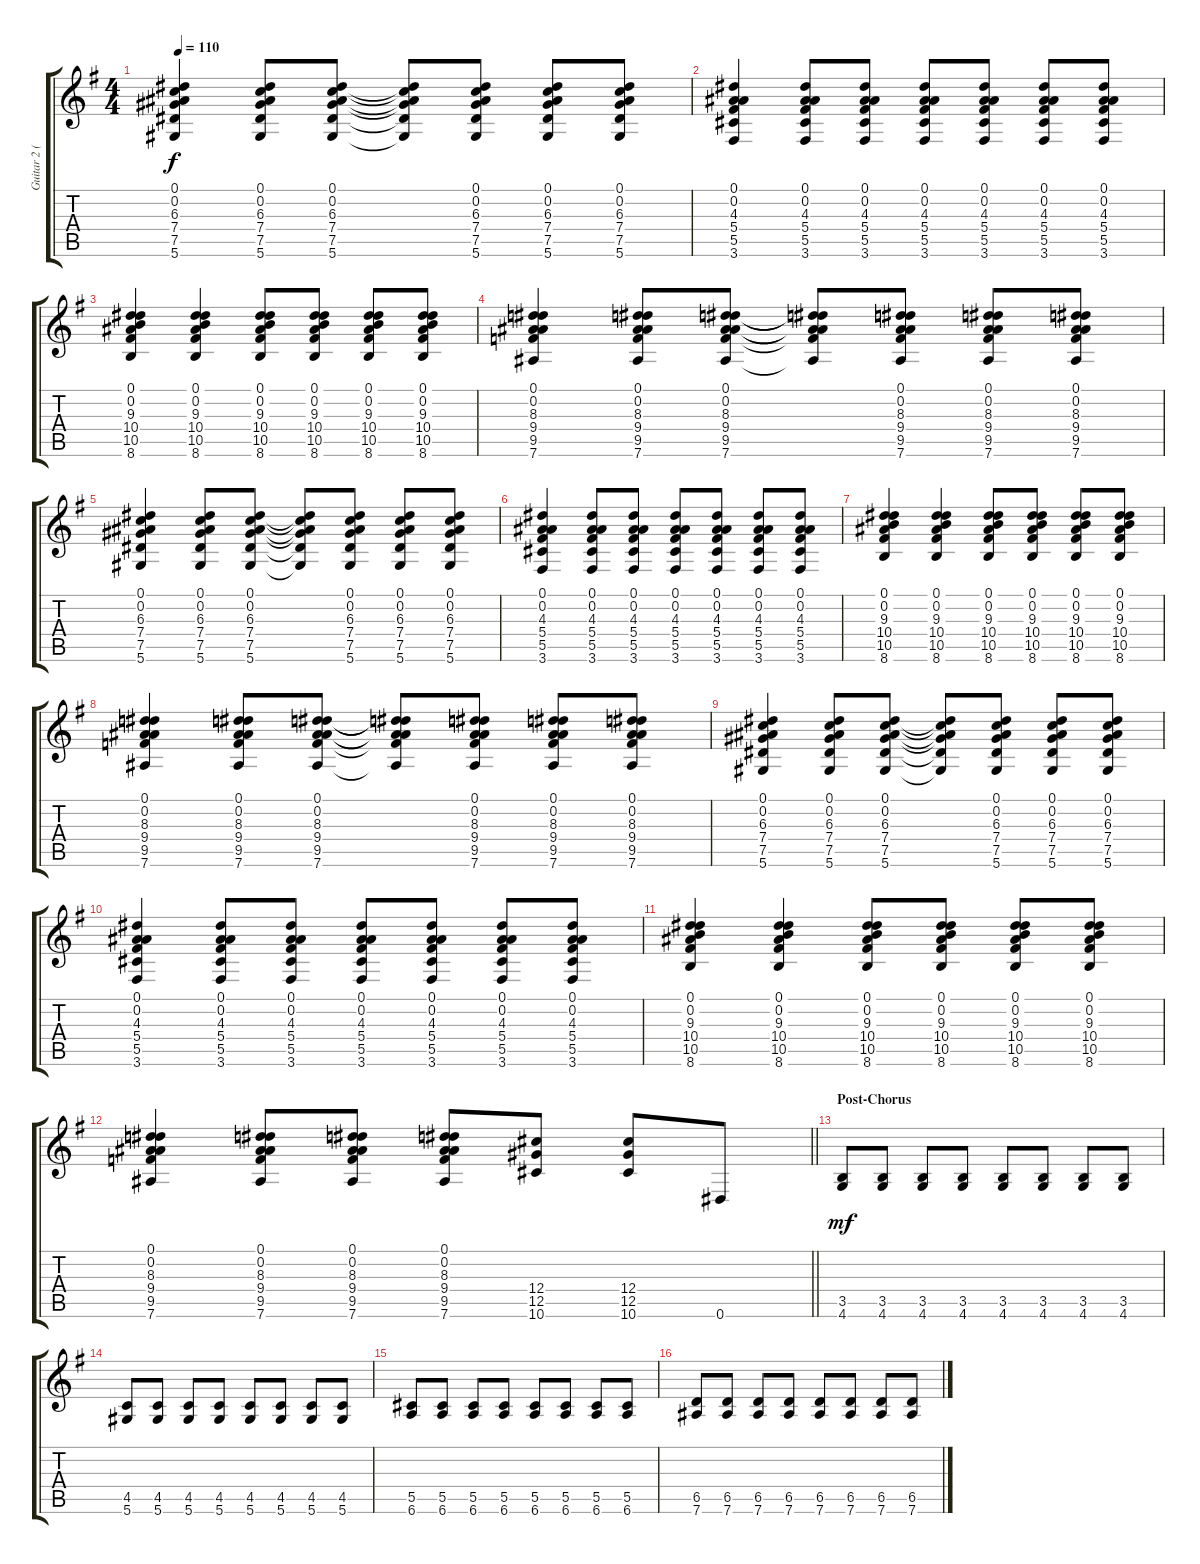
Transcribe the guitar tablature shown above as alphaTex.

\track ("Guitar 2 (Scott)" "Guitar 2 (") {instrument acousticguitarsteel}
\staff {score tabs}
\tuning (Eb4 Bb3 Gb3 Db3 Ab2 Eb2) {hide}
\ts (4 4)
\tempo 110
\clef g2
\ks g
(0.1 0.2 6.3 7.4 7.5 5.6).4{dy f} (0.1 0.2 6.3 7.4 7.5 5.6).8 (0.1 0.2 6.3 7.4 7.5 5.6).8 (0.1{t} 0.2{t} 6.3{t} 7.4{t} 7.5{t} 5.6{t}).8 (0.1 0.2 6.3 7.4 7.5 5.6).8 (0.1 0.2 6.3 7.4 7.5 5.6).8 (0.1 0.2 6.3 7.4 7.5 5.6).8 |
(0.1 0.2 4.3 5.4 5.5 3.6).4 (0.1 0.2 4.3 5.4 5.5 3.6).8 (0.1 0.2 4.3 5.4 5.5 3.6).8 (0.1 0.2 4.3 5.4 5.5 3.6).8 (0.1 0.2 4.3 5.4 5.5 3.6).8 (0.1 0.2 4.3 5.4 5.5 3.6).8 (0.1 0.2 4.3 5.4 5.5 3.6).8 |
(0.1 0.2 9.3 10.4 10.5 8.6).4 (0.1 0.2 9.3 10.4 10.5 8.6).4 (0.1 0.2 9.3 10.4 10.5 8.6).8 (0.1 0.2 9.3 10.4 10.5 8.6).8 (0.1 0.2 9.3 10.4 10.5 8.6).8 (0.1 0.2 9.3 10.4 10.5 8.6).8 |
(0.1 0.2 8.3 9.4 9.5 7.6).4 (0.1 0.2 8.3 9.4 9.5 7.6).8 (0.1 0.2 8.3 9.4 9.5 7.6).8 (0.1{t} 0.2{t} 8.3{t} 9.4{t} 9.5{t} 7.6{t}).8 (0.1 0.2 8.3 9.4 9.5 7.6).8 (0.1 0.2 8.3 9.4 9.5 7.6).8 (0.1 0.2 8.3 9.4 9.5 7.6).8 |
(0.1 0.2 6.3 7.4 7.5 5.6).4 (0.1 0.2 6.3 7.4 7.5 5.6).8 (0.1 0.2 6.3 7.4 7.5 5.6).8 (0.1{t} 0.2{t} 6.3{t} 7.4{t} 7.5{t} 5.6{t}).8 (0.1 0.2 6.3 7.4 7.5 5.6).8 (0.1 0.2 6.3 7.4 7.5 5.6).8 (0.1 0.2 6.3 7.4 7.5 5.6).8 |
(0.1 0.2 4.3 5.4 5.5 3.6).4 (0.1 0.2 4.3 5.4 5.5 3.6).8 (0.1 0.2 4.3 5.4 5.5 3.6).8 (0.1 0.2 4.3 5.4 5.5 3.6).8 (0.1 0.2 4.3 5.4 5.5 3.6).8 (0.1 0.2 4.3 5.4 5.5 3.6).8 (0.1 0.2 4.3 5.4 5.5 3.6).8 |
(0.1 0.2 9.3 10.4 10.5 8.6).4 (0.1 0.2 9.3 10.4 10.5 8.6).4 (0.1 0.2 9.3 10.4 10.5 8.6).8 (0.1 0.2 9.3 10.4 10.5 8.6).8 (0.1 0.2 9.3 10.4 10.5 8.6).8 (0.1 0.2 9.3 10.4 10.5 8.6).8 |
(0.1 0.2 8.3 9.4 9.5 7.6).4 (0.1 0.2 8.3 9.4 9.5 7.6).8 (0.1 0.2 8.3 9.4 9.5 7.6).8 (0.1{t} 0.2{t} 8.3{t} 9.4{t} 9.5{t} 7.6{t}).8 (0.1 0.2 8.3 9.4 9.5 7.6).8 (0.1 0.2 8.3 9.4 9.5 7.6).8 (0.1 0.2 8.3 9.4 9.5 7.6).8 |
(0.1 0.2 6.3 7.4 7.5 5.6).4 (0.1 0.2 6.3 7.4 7.5 5.6).8 (0.1 0.2 6.3 7.4 7.5 5.6).8 (0.1{t} 0.2{t} 6.3{t} 7.4{t} 7.5{t} 5.6{t}).8 (0.1 0.2 6.3 7.4 7.5 5.6).8 (0.1 0.2 6.3 7.4 7.5 5.6).8 (0.1 0.2 6.3 7.4 7.5 5.6).8 |
(0.1 0.2 4.3 5.4 5.5 3.6).4 (0.1 0.2 4.3 5.4 5.5 3.6).8 (0.1 0.2 4.3 5.4 5.5 3.6).8 (0.1 0.2 4.3 5.4 5.5 3.6).8 (0.1 0.2 4.3 5.4 5.5 3.6).8 (0.1 0.2 4.3 5.4 5.5 3.6).8 (0.1 0.2 4.3 5.4 5.5 3.6).8 |
(0.1 0.2 9.3 10.4 10.5 8.6).4 (0.1 0.2 9.3 10.4 10.5 8.6).4 (0.1 0.2 9.3 10.4 10.5 8.6).8 (0.1 0.2 9.3 10.4 10.5 8.6).8 (0.1 0.2 9.3 10.4 10.5 8.6).8 (0.1 0.2 9.3 10.4 10.5 8.6).8 |
\barLineRight lightlight
(0.1 0.2 8.3 9.4 9.5 7.6).4 (0.1 0.2 8.3 9.4 9.5 7.6).8 (0.1 0.2 8.3 9.4 9.5 7.6).8 (0.1 0.2 8.3 9.4 9.5 7.6).8 (12.4 12.5 10.6).8 (12.4 12.5 10.6).8 0.6.8 |
\section ("" "Post-Chorus")
(3.5 4.6).8{dy mf} (3.5 4.6).8 (3.5 4.6).8 (3.5 4.6).8 (3.5 4.6).8 (3.5 4.6).8 (3.5 4.6).8 (3.5 4.6).8 |
(4.5 5.6).8 (4.5 5.6).8 (4.5 5.6).8 (4.5 5.6).8 (4.5 5.6).8 (4.5 5.6).8 (4.5 5.6).8 (4.5 5.6).8 |
(5.5 6.6).8 (5.5 6.6).8 (5.5 6.6).8 (5.5 6.6).8 (5.5 6.6).8 (5.5 6.6).8 (5.5 6.6).8 (5.5 6.6).8 |
(6.5 7.6).8 (6.5 7.6).8 (6.5 7.6).8 (6.5 7.6).8 (6.5 7.6).8 (6.5 7.6).8 (6.5 7.6).8 (6.5 7.6).8
